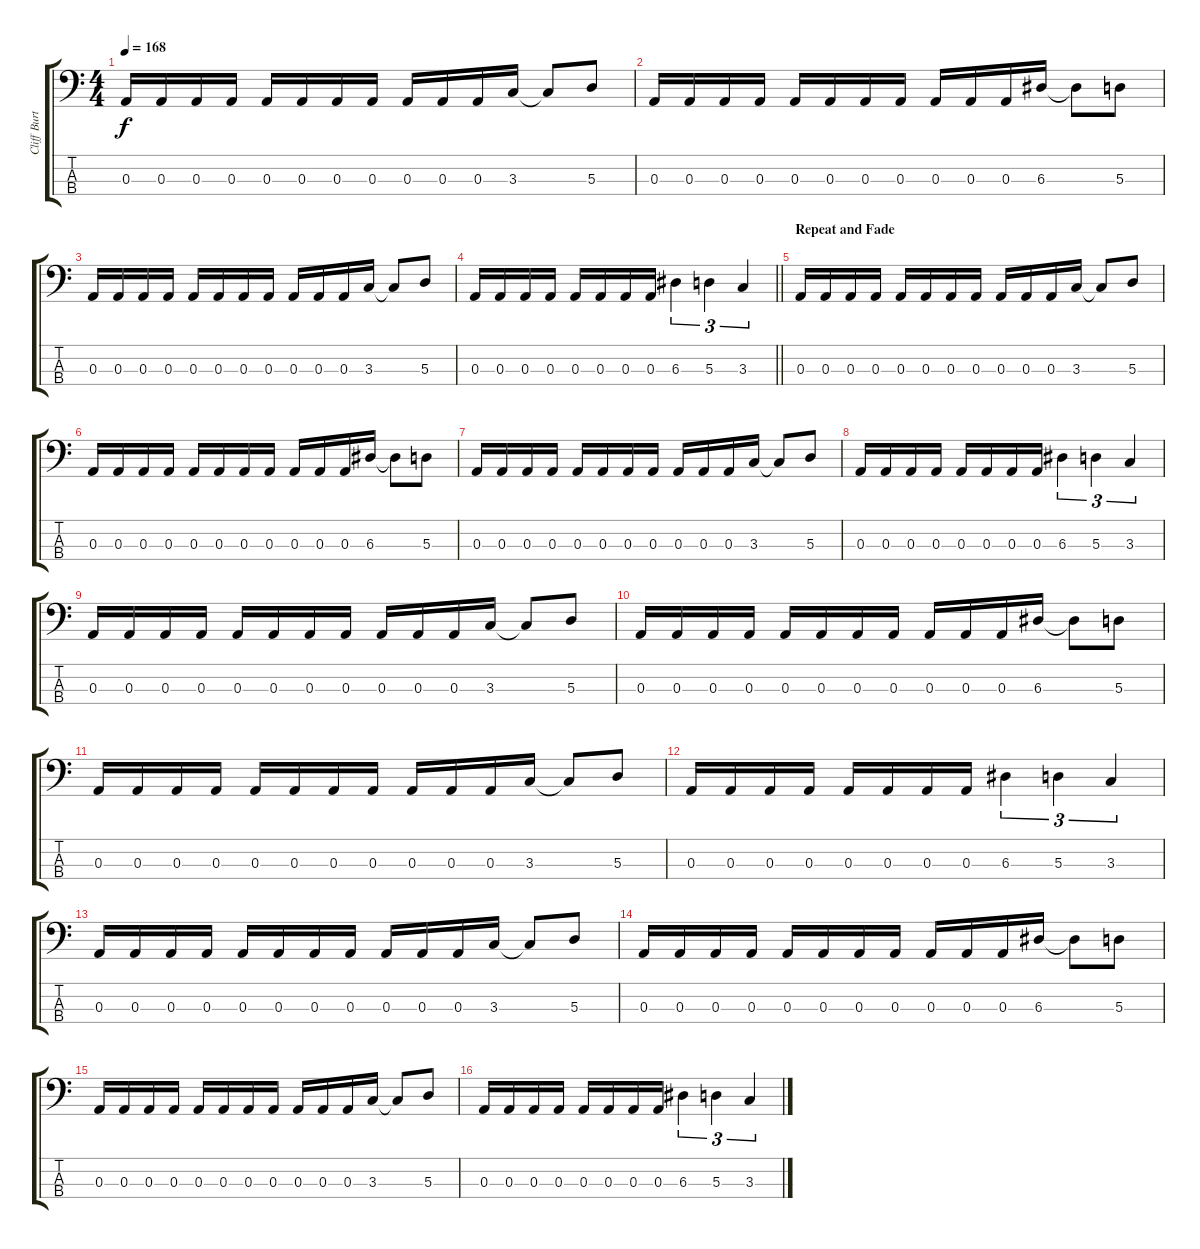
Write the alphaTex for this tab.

\track ("Cliff Burton" "Cliff Burt") {instrument electricbassfinger}
\staff {score tabs}
\tuning (G2 D2 A1 E1) {hide}
\ts (4 4)
\tempo 168
\clef f4
\ks aminor
0.3.16{dy f} 0.3.16 0.3.16 0.3.16 0.3.16 0.3.16 0.3.16 0.3.16 0.3.16 0.3.16 0.3.16 3.3.16 3.3{t}.8 5.3.8 |
0.3.16 0.3.16 0.3.16 0.3.16 0.3.16 0.3.16 0.3.16 0.3.16 0.3.16 0.3.16 0.3.16 6.3.16 6.3{t}.8 5.3.8 |
0.3.16 0.3.16 0.3.16 0.3.16 0.3.16 0.3.16 0.3.16 0.3.16 0.3.16 0.3.16 0.3.16 3.3.16 3.3{t}.8 5.3.8 |
\barLineRight lightlight
0.3.16 0.3.16 0.3.16 0.3.16 0.3.16 0.3.16 0.3.16 0.3.16 6.3.4{tu (3 2)} 5.3.4{tu (3 2)} 3.3.4{tu (3 2)} |
\section ("" "Repeat and Fade")
0.3.16 0.3.16 0.3.16 0.3.16 0.3.16 0.3.16 0.3.16 0.3.16 0.3.16 0.3.16 0.3.16 3.3.16 3.3{t}.8 5.3.8 |
0.3.16 0.3.16 0.3.16 0.3.16 0.3.16 0.3.16 0.3.16 0.3.16 0.3.16 0.3.16 0.3.16 6.3.16 6.3{t}.8 5.3.8 |
0.3.16 0.3.16 0.3.16 0.3.16 0.3.16 0.3.16 0.3.16 0.3.16 0.3.16 0.3.16 0.3.16 3.3.16 3.3{t}.8 5.3.8 |
0.3.16 0.3.16 0.3.16 0.3.16 0.3.16 0.3.16 0.3.16 0.3.16 6.3.4{tu (3 2)} 5.3.4{tu (3 2)} 3.3.4{tu (3 2)} |
0.3.16 0.3.16 0.3.16 0.3.16 0.3.16 0.3.16 0.3.16 0.3.16 0.3.16 0.3.16 0.3.16 3.3.16 3.3{t}.8 5.3.8 |
0.3.16 0.3.16 0.3.16 0.3.16 0.3.16 0.3.16 0.3.16 0.3.16 0.3.16 0.3.16 0.3.16 6.3.16 6.3{t}.8 5.3.8 |
0.3.16 0.3.16 0.3.16 0.3.16 0.3.16 0.3.16 0.3.16 0.3.16 0.3.16 0.3.16 0.3.16 3.3.16 3.3{t}.8 5.3.8 |
0.3.16 0.3.16 0.3.16 0.3.16 0.3.16 0.3.16 0.3.16 0.3.16 6.3.4{tu (3 2)} 5.3.4{tu (3 2)} 3.3.4{tu (3 2)} |
0.3.16 0.3.16 0.3.16 0.3.16 0.3.16 0.3.16 0.3.16 0.3.16 0.3.16 0.3.16 0.3.16 3.3.16 3.3{t}.8 5.3.8 |
0.3.16 0.3.16 0.3.16 0.3.16 0.3.16 0.3.16 0.3.16 0.3.16 0.3.16 0.3.16 0.3.16 6.3.16 6.3{t}.8 5.3.8 |
0.3.16 0.3.16 0.3.16 0.3.16 0.3.16 0.3.16 0.3.16 0.3.16 0.3.16 0.3.16 0.3.16 3.3.16 3.3{t}.8 5.3.8 |
0.3.16 0.3.16 0.3.16 0.3.16 0.3.16 0.3.16 0.3.16 0.3.16 6.3.4{tu (3 2)} 5.3.4{tu (3 2)} 3.3.4{tu (3 2)}
